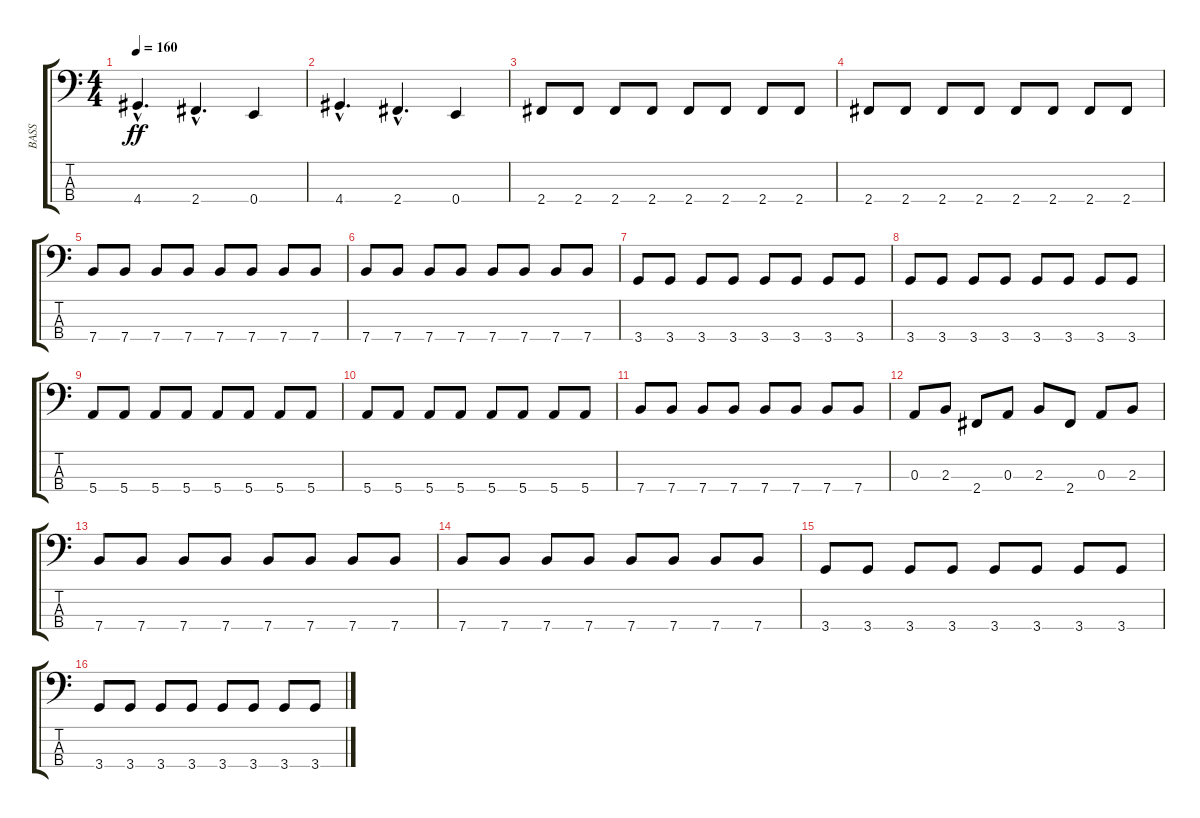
\track ("BASS" "BASS") {instrument electricbassfinger}
\staff {score tabs}
\tuning (G2 D2 A1 E1) {hide}
\ts (4 4)
\tempo 160
\clef f4
\ks c
4.4{hac}.4{d dy ff} 2.4{hac}.4{d} 0.4.4 |
4.4{hac}.4{d} 2.4{hac}.4{d} 0.4.4 |
2.4.8 2.4.8 2.4.8 2.4.8 2.4.8 2.4.8 2.4.8 2.4.8 |
2.4.8 2.4.8 2.4.8 2.4.8 2.4.8 2.4.8 2.4.8 2.4.8 |
7.4.8 7.4.8 7.4.8 7.4.8 7.4.8 7.4.8 7.4.8 7.4.8 |
7.4.8 7.4.8 7.4.8 7.4.8 7.4.8 7.4.8 7.4.8 7.4.8 |
3.4.8 3.4.8 3.4.8 3.4.8 3.4.8 3.4.8 3.4.8 3.4.8 |
3.4.8 3.4.8 3.4.8 3.4.8 3.4.8 3.4.8 3.4.8 3.4.8 |
5.4.8 5.4.8 5.4.8 5.4.8 5.4.8 5.4.8 5.4.8 5.4.8 |
5.4.8 5.4.8 5.4.8 5.4.8 5.4.8 5.4.8 5.4.8 5.4.8 |
7.4.8 7.4.8 7.4.8 7.4.8 7.4.8 7.4.8 7.4.8 7.4.8 |
0.3.8 2.3.8 2.4.8 0.3.8 2.3.8 2.4.8 0.3.8 2.3.8 |
7.4.8 7.4.8 7.4.8 7.4.8 7.4.8 7.4.8 7.4.8 7.4.8 |
7.4.8 7.4.8 7.4.8 7.4.8 7.4.8 7.4.8 7.4.8 7.4.8 |
3.4.8 3.4.8 3.4.8 3.4.8 3.4.8 3.4.8 3.4.8 3.4.8 |
3.4.8 3.4.8 3.4.8 3.4.8 3.4.8 3.4.8 3.4.8 3.4.8
